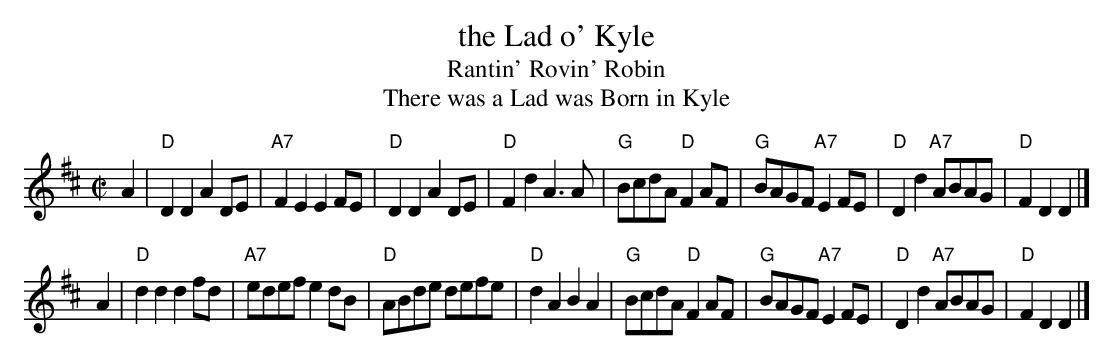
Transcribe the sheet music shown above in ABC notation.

X:1
T: the Lad o' Kyle
T: Rantin' Rovin' Robin
T: There was a Lad was Born in Kyle
M: C|
L: 1/8
K: D
A2 \
| "D"D2D2 A2DE | "A7"F2E2 E2FE | "D"D2D2 A2DE | "D"F2d2 A3A \
| "G"BcdA "D"F2AF | "G"BAGF "A7"E2FE | "D"D2d2 "A7"ABAG | "D"F2D2 D2 |]
A2 \
|  "D"d2d2 d2fd | "A7"edef e2dB | "D"ABde defe | "D"d2A2 B2A2 \
| "G"BcdA "D"F2AF | "G"BAGF "A7"E2FE | "D"D2d2 "A7"ABAG | "D"F2D2 D2 |]
